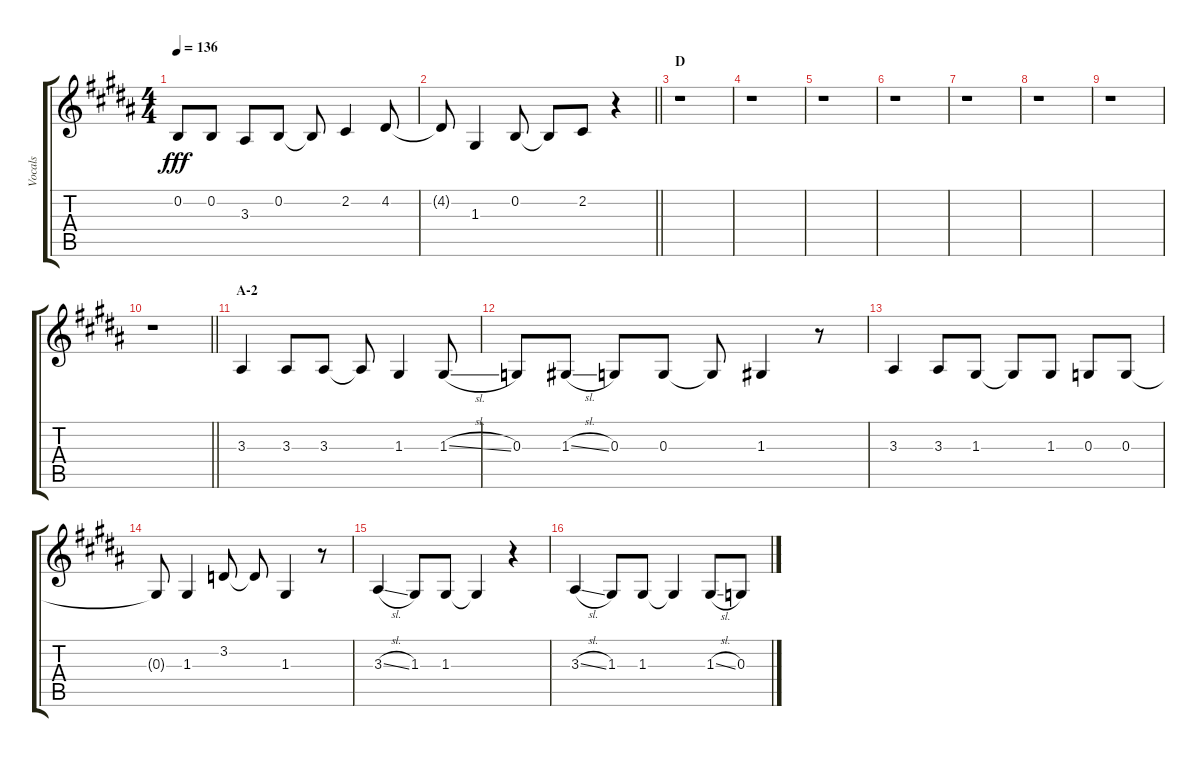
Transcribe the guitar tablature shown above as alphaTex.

\track ("Vocals" "Vocals") {instrument voiceoohs}
\staff {score tabs}
\tuning (E4 B3 G3 D3 A2 E2) {hide}
\ts (4 4)
\tempo 136
\clef g2
\ks b
0.2.8{dy fff} 0.2.8 3.3.8 0.2.8 0.2{t}.8 2.2.4 4.2.8 |
\barLineRight lightlight
4.2{t}.8 1.3.4 0.2.8 0.2{t}.8 2.2.8 r.4 |
\section ("" "D")
r.1 |
r.1 |
r.1 |
r.1 |
r.1 |
r.1 |
r.1 |
\barLineRight lightlight
r.1 |
\section ("" "A-2")
3.3.4 3.3.8 3.3.8 3.3{t}.8 1.3.4 1.3{sl}.8 |
0.3.8 1.3{sl}.8 0.3.8 0.3.8 0.3{t}.8 1.3.4 r.8 |
3.3.4 3.3.8 1.3.8 1.3{t}.8 1.3.8 0.3.8 0.3.8 |
0.3{t}.8 1.3.4 3.2.8 3.2{t}.8 1.3.4 r.8 |
3.3{sl}.4 1.3.8 1.3.8 1.3{t}.4 r.4 |
3.3{sl}.4 1.3.8 1.3.8 1.3{t}.4 1.3{sl}.8 0.3.8
